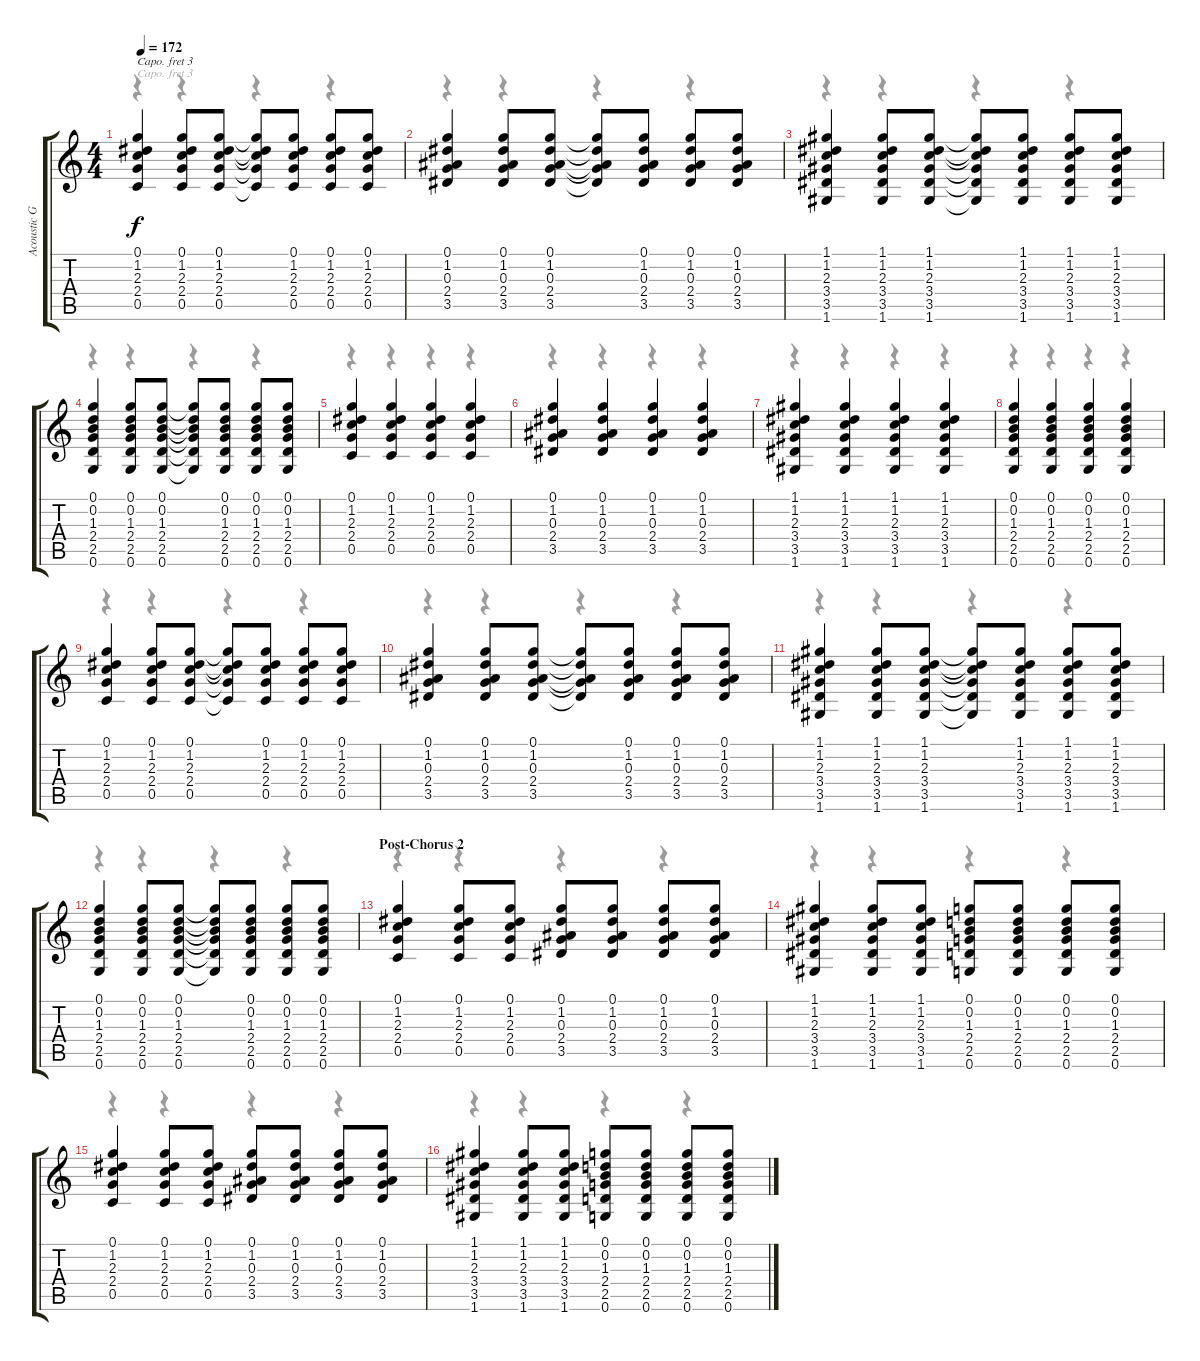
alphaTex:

\track ("Acoustic Guitar (Capo 3rd fret)" "Acoustic G") {instrument acousticguitarsteel}
\staff {score tabs}
\capo 3
\tuning (E4 B3 G3 D3 A2 E2) {hide}
\voice
\ts (4 4)
\tempo 172
\clef g2
\ks c
(0.1 1.2 2.3 2.4 0.5).4{dy f} (0.1 1.2 2.3 2.4 0.5).8 (0.1 1.2 2.3 2.4 0.5).8 (0.1{t} 1.2{t} 2.3{t} 2.4{t} 0.5{t}).8 (0.1 1.2 2.3 2.4 0.5).8 (0.1 1.2 2.3 2.4 0.5).8 (0.1 1.2 2.3 2.4 0.5).8 |
(0.1 1.2 0.3 2.4 3.5).4 (0.1 1.2 0.3 2.4 3.5).8 (0.1 1.2 0.3 2.4 3.5).8 (0.1{t} 1.2{t} 0.3{t} 2.4{t} 3.5{t}).8 (0.1 1.2 0.3 2.4 3.5).8 (0.1 1.2 0.3 2.4 3.5).8 (0.1 1.2 0.3 2.4 3.5).8 |
(1.1 1.2 2.3 3.4 3.5 1.6).4 (1.1 1.2 2.3 3.4 3.5 1.6).8 (1.1 1.2 2.3 3.4 3.5 1.6).8 (1.1{t} 1.2{t} 2.3{t} 3.4{t} 3.5{t} 1.6{t}).8 (1.1 1.2 2.3 3.4 3.5 1.6).8 (1.1 1.2 2.3 3.4 3.5 1.6).8 (1.1 1.2 2.3 3.4 3.5 1.6).8 |
(0.1 0.2 1.3 2.4 2.5 0.6).4 (0.1 0.2 1.3 2.4 2.5 0.6).8 (0.1 0.2 1.3 2.4 2.5 0.6).8 (0.1{t} 0.2{t} 1.3{t} 2.4{t} 2.5{t} 0.6{t}).8 (0.1 0.2 1.3 2.4 2.5 0.6).8 (0.1 0.2 1.3 2.4 2.5 0.6).8 (0.1 0.2 1.3 2.4 2.5 0.6).8 |
(0.1 1.2 2.3 2.4 0.5).4 (0.1 1.2 2.3 2.4 0.5).4 (0.1 1.2 2.3 2.4 0.5).4 (0.1 1.2 2.3 2.4 0.5).4 |
(0.1 1.2 0.3 2.4 3.5).4 (0.1 1.2 0.3 2.4 3.5).4 (0.1 1.2 0.3 2.4 3.5).4 (0.1 1.2 0.3 2.4 3.5).4 |
(1.1 1.2 2.3 3.4 3.5 1.6).4 (1.1 1.2 2.3 3.4 3.5 1.6).4 (1.1 1.2 2.3 3.4 3.5 1.6).4 (1.1 1.2 2.3 3.4 3.5 1.6).4 |
(0.1 0.2 1.3 2.4 2.5 0.6).4 (0.1 0.2 1.3 2.4 2.5 0.6).4 (0.1 0.2 1.3 2.4 2.5 0.6).4 (0.1 0.2 1.3 2.4 2.5 0.6).4 |
(0.1 1.2 2.3 2.4 0.5).4 (0.1 1.2 2.3 2.4 0.5).8 (0.1 1.2 2.3 2.4 0.5).8 (0.1{t} 1.2{t} 2.3{t} 2.4{t} 0.5{t}).8 (0.1 1.2 2.3 2.4 0.5).8 (0.1 1.2 2.3 2.4 0.5).8 (0.1 1.2 2.3 2.4 0.5).8 |
(0.1 1.2 0.3 2.4 3.5).4 (0.1 1.2 0.3 2.4 3.5).8 (0.1 1.2 0.3 2.4 3.5).8 (0.1{t} 1.2{t} 0.3{t} 2.4{t} 3.5{t}).8 (0.1 1.2 0.3 2.4 3.5).8 (0.1 1.2 0.3 2.4 3.5).8 (0.1 1.2 0.3 2.4 3.5).8 |
(1.1 1.2 2.3 3.4 3.5 1.6).4 (1.1 1.2 2.3 3.4 3.5 1.6).8 (1.1 1.2 2.3 3.4 3.5 1.6).8 (1.1{t} 1.2{t} 2.3{t} 3.4{t} 3.5{t} 1.6{t}).8 (1.1 1.2 2.3 3.4 3.5 1.6).8 (1.1 1.2 2.3 3.4 3.5 1.6).8 (1.1 1.2 2.3 3.4 3.5 1.6).8 |
(0.1 0.2 1.3 2.4 2.5 0.6).4 (0.1 0.2 1.3 2.4 2.5 0.6).8 (0.1 0.2 1.3 2.4 2.5 0.6).8 (0.1{t} 0.2{t} 1.3{t} 2.4{t} 2.5{t} 0.6{t}).8 (0.1 0.2 1.3 2.4 2.5 0.6).8 (0.1 0.2 1.3 2.4 2.5 0.6).8 (0.1 0.2 1.3 2.4 2.5 0.6).8 |
\section ("" "Post-Chorus 2")
(0.1 1.2 2.3 2.4 0.5).4 (0.1 1.2 2.3 2.4 0.5).8 (0.1 1.2 2.3 2.4 0.5).8 (0.1 1.2 0.3 2.4 3.5).8 (0.1 1.2 0.3 2.4 3.5).8 (0.1 1.2 0.3 2.4 3.5).8 (0.1 1.2 0.3 2.4 3.5).8 |
(1.1 1.2 2.3 3.4 3.5 1.6).4 (1.1 1.2 2.3 3.4 3.5 1.6).8 (1.1 1.2 2.3 3.4 3.5 1.6).8 (0.1 0.2 1.3 2.4 2.5 0.6).8 (0.1 0.2 1.3 2.4 2.5 0.6).8 (0.1 0.2 1.3 2.4 2.5 0.6).8 (0.1 0.2 1.3 2.4 2.5 0.6).8 |
(0.1 1.2 2.3 2.4 0.5).4 (0.1 1.2 2.3 2.4 0.5).8 (0.1 1.2 2.3 2.4 0.5).8 (0.1 1.2 0.3 2.4 3.5).8 (0.1 1.2 0.3 2.4 3.5).8 (0.1 1.2 0.3 2.4 3.5).8 (0.1 1.2 0.3 2.4 3.5).8 |
(1.1 1.2 2.3 3.4 3.5 1.6).4 (1.1 1.2 2.3 3.4 3.5 1.6).8 (1.1 1.2 2.3 3.4 3.5 1.6).8 (0.1 0.2 1.3 2.4 2.5 0.6).8 (0.1 0.2 1.3 2.4 2.5 0.6).8 (0.1 0.2 1.3 2.4 2.5 0.6).8 (0.1 0.2 1.3 2.4 2.5 0.6).8
\voice
\clef g2
\ottava regular
\simile none
\ks c
r.4{dy f} r.4 r.4 r.4 |
r.4 r.4 r.4 r.4 |
r.4 r.4 r.4 r.4 |
r.4 r.4 r.4 r.4 |
r.4 r.4 r.4 r.4 |
r.4 r.4 r.4 r.4 |
r.4 r.4 r.4 r.4 |
r.4 r.4 r.4 r.4 |
r.4 r.4 r.4 r.4 |
r.4 r.4 r.4 r.4 |
r.4 r.4 r.4 r.4 |
r.4 r.4 r.4 r.4 |
r.4 r.4 r.4 r.4 |
r.4 r.4 r.4 r.4 |
r.4 r.4 r.4 r.4 |
r.4 r.4 r.4 r.4
